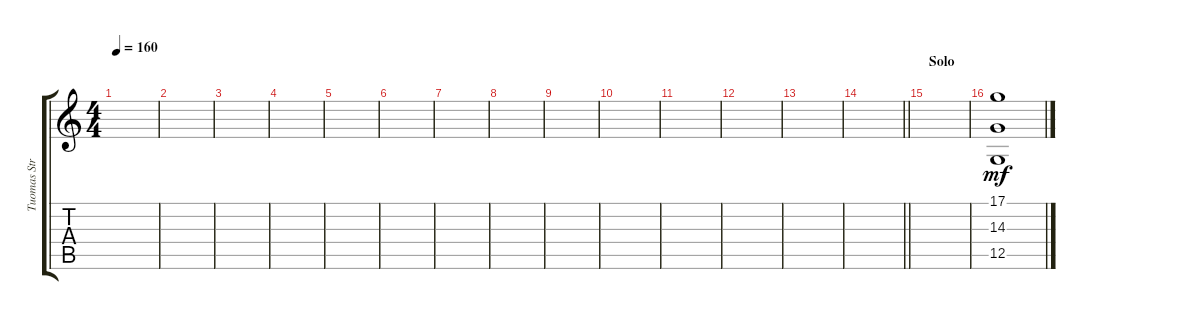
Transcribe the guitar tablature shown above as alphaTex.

\track ("Tuomas Strings" "Tuomas Str") {instrument synthstrings2}
\staff {score tabs}
\tuning (D4 A3 F3 C3 G2 D2) {hide}
\ts (4 4)
\tempo 160
\clef g2
\ks c
|
|
|
|
|
|
|
|
|
|
|
|
|
\barLineRight lightlight
|
\section ("" "Solo")
|
(17.1 14.3 12.5).1{dy mf volume 6}
